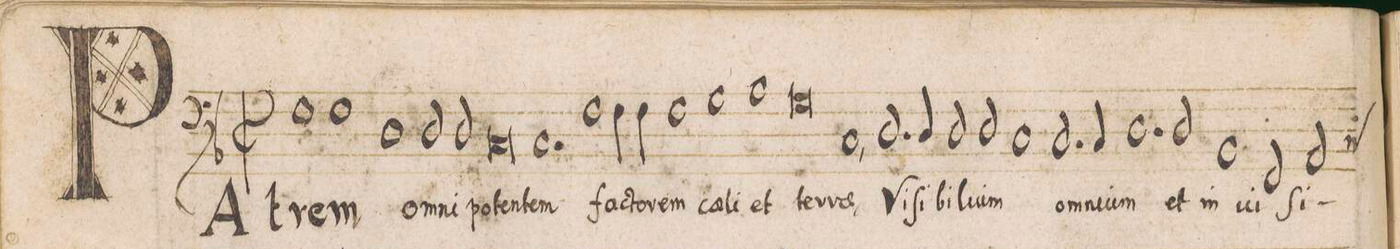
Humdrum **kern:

**kern	**text
*I"BASVS	*
*clefF4	*
*k[b-]	*
*met(C|)	*
*M2/1	*
1F	PA-
1F	-trem
=2-	=2-
1D	o-
2D/	-mni-
2D/	-po-
=3-	=3-
0C	-ten-
=4-	=4-
1.C	-tem
1F\	fa-
=5-	=5-
4F\	-cto-
4F\	-rem
1F	cae-
=6-	=6-
1G	-li
1A	et
=7-	=7-
0G	ter-
=8-	=8-
1C,	-rae
2.D/	Vi-
4D/	-ſi-
=9-	=9-
2D/	-bi-
2D/	-li-
1C	-um
=10-	=10-
2.C/	o-
4C/	-mni-
1.D	-um
=11-	=11-
2D/	et
1BB-	in-
=12-	=12-
2FF/	-ui-
*custos:C	*
2AA/	-ſi-
*-	*-
